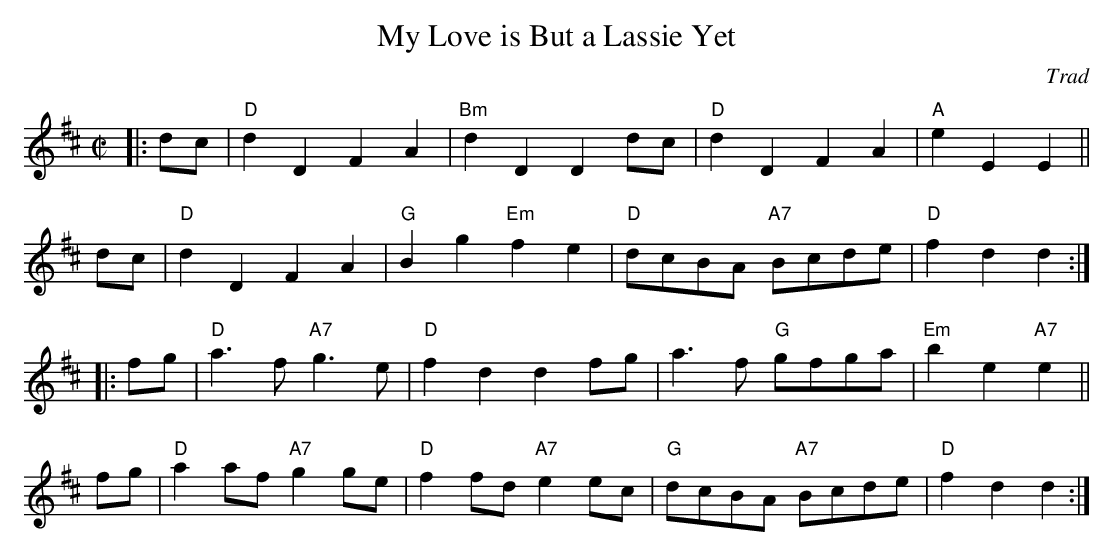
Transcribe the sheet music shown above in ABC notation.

X:1
T: My Love is But a Lassie Yet
O: Trad
M: C|
L: 1/8
K: D
|: dc | "D"d2D2 F2A2 | "Bm"d2D2 D2dc | "D"d2D2 F2A2 | "A"e2E2 E2 ||
   dc | "D"d2D2 F2A2 | "G"B2g2 "Em"f2e2 | "D"dcBA "A7"Bcde | "D"f2d2 d2 :|
|: fg | "D"a3f "A7"g3e | "D"f2d2 d2fg | a3f "G"gfga | "Em"b2e2 "A7"e2 ||
   fg | "D"a2af "A7"g2ge | "D"f2fd "A7"e2ec | "G"dcBA "A7"Bcde | "D"f2d2 d2 :|
